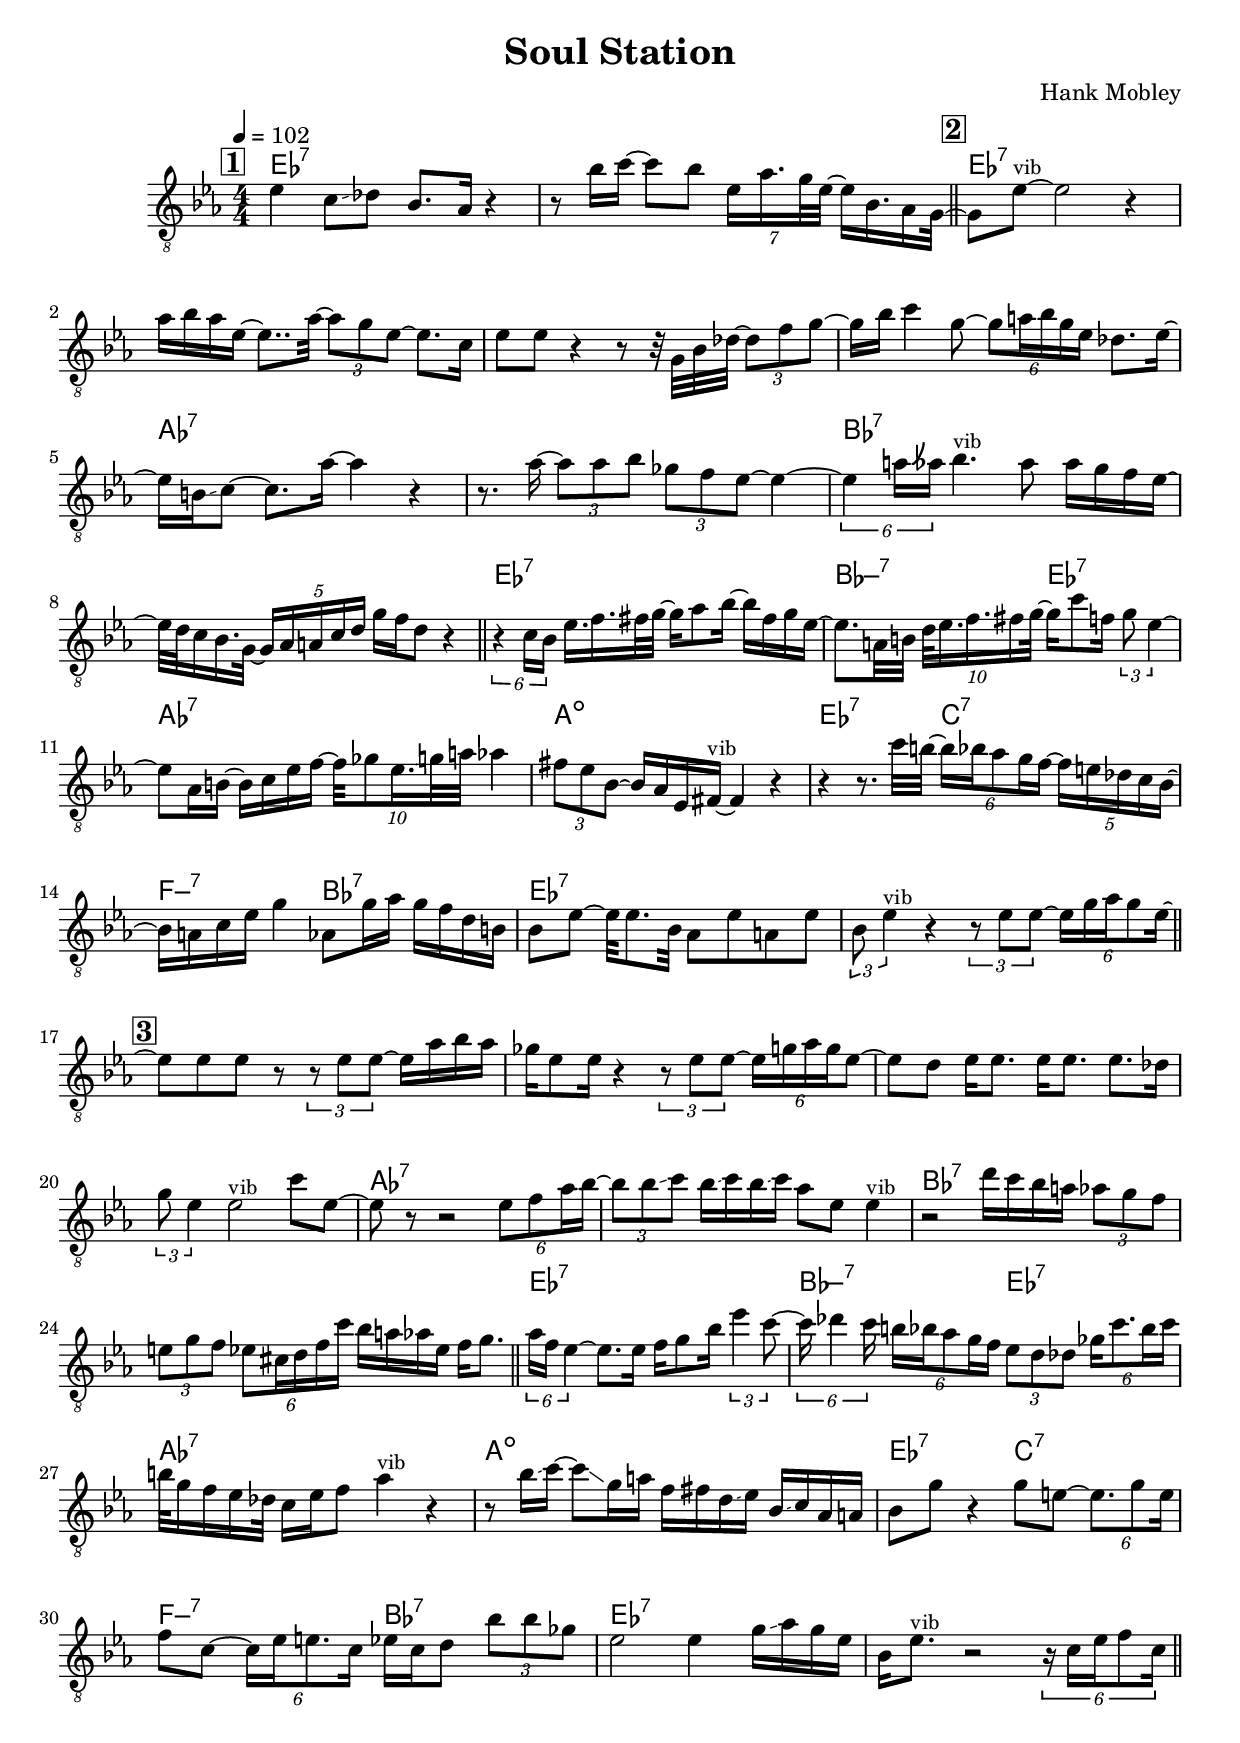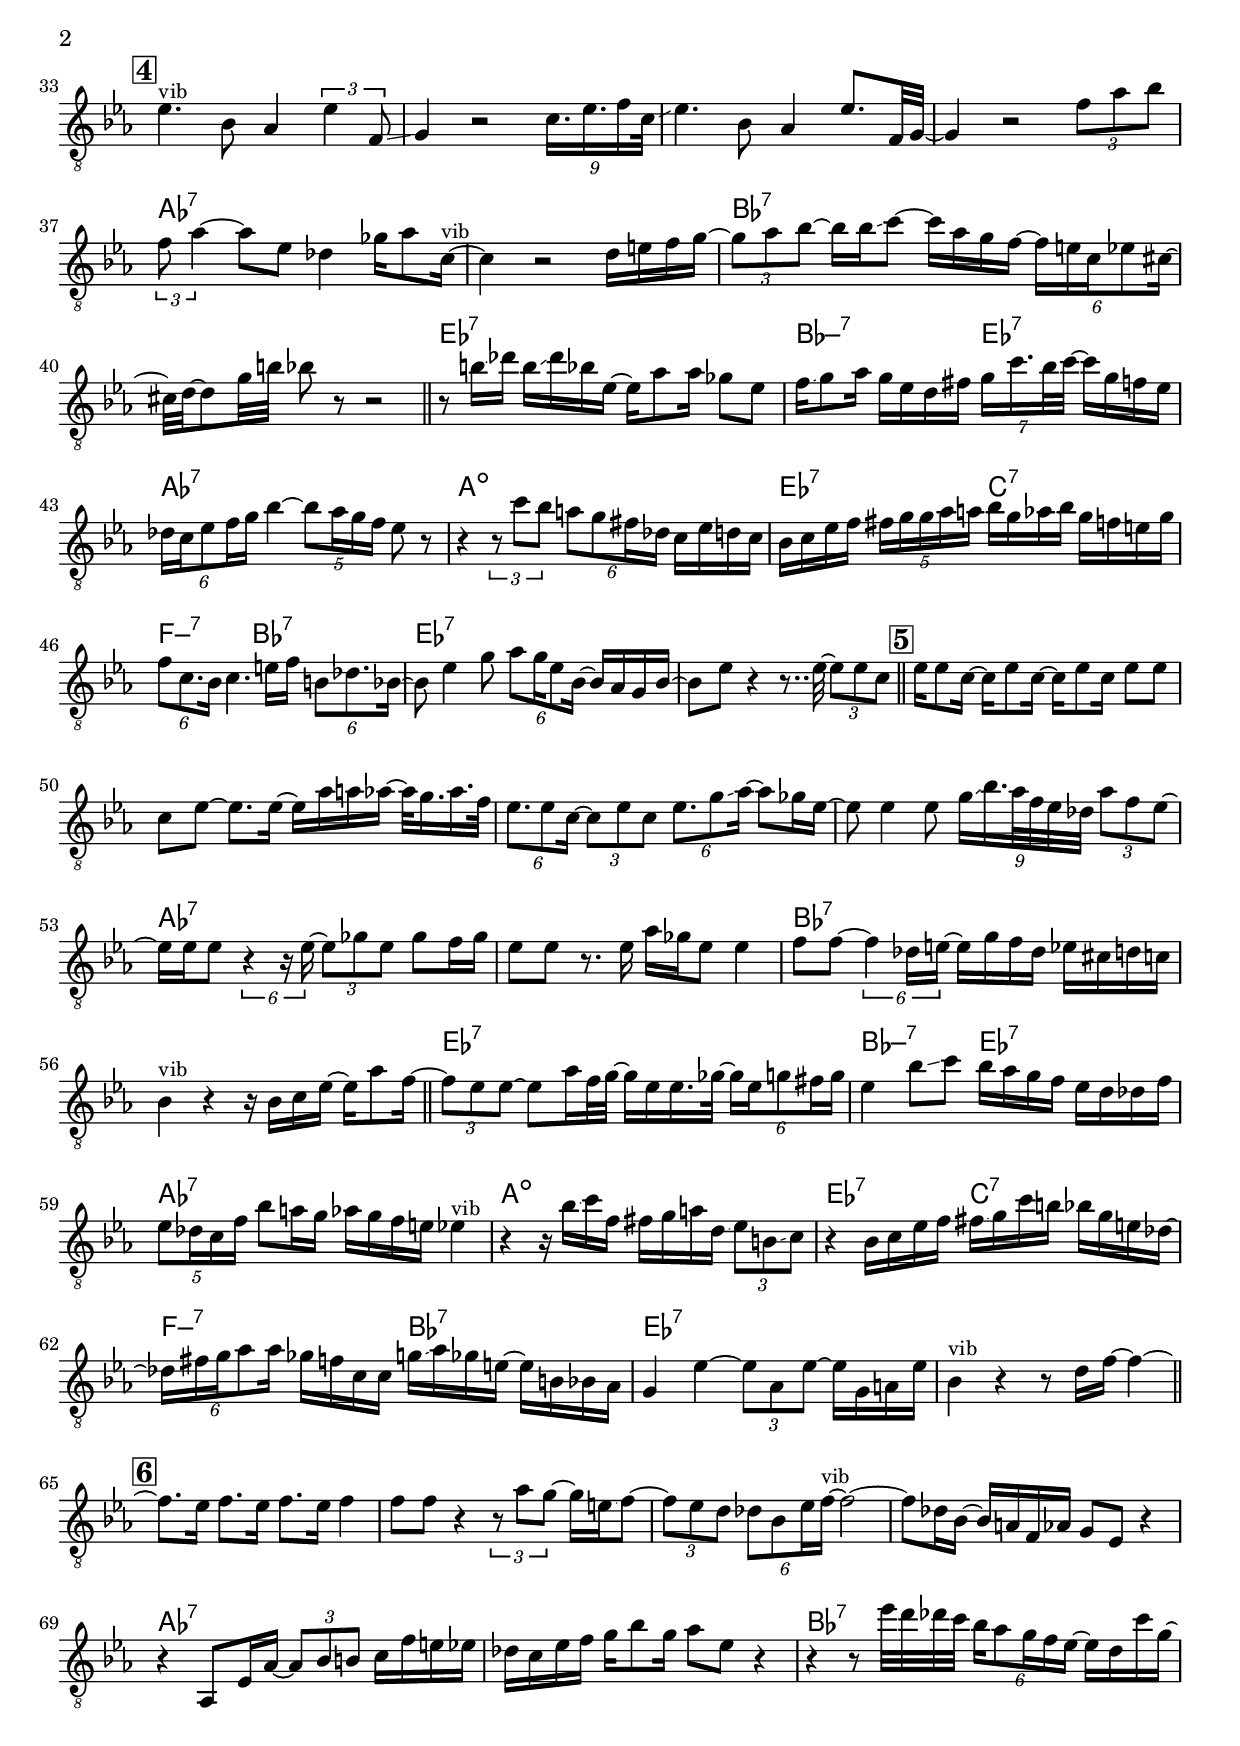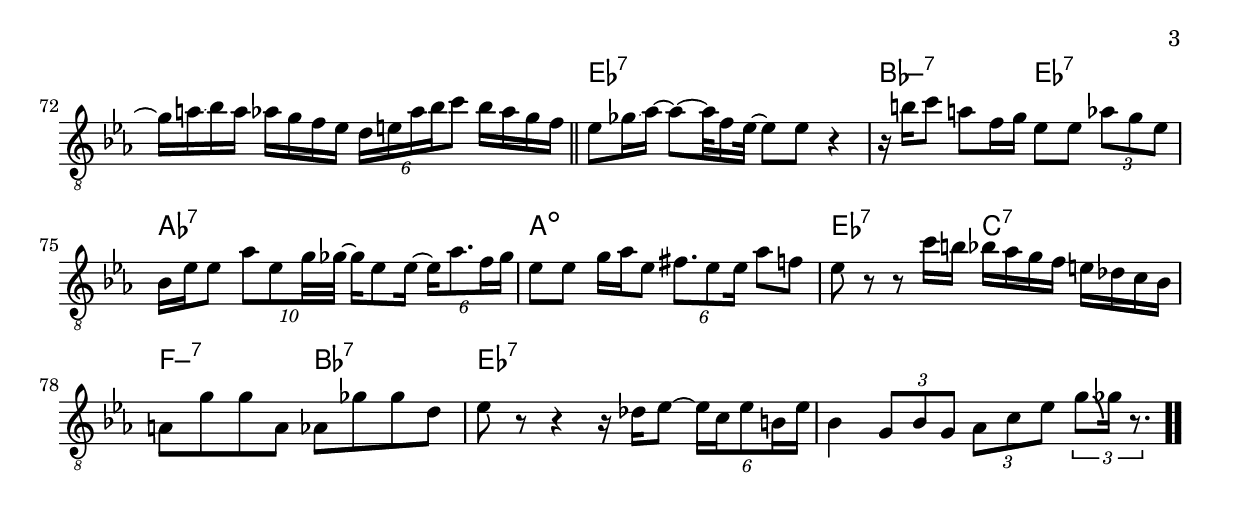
\version "2.13.2"

#(ly:set-option 'point-and-click #f)

\header {
  title = "Soul Station"
  composer = "Hank Mobley"
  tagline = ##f
}
global =
{
    \override Staff.TimeSignature #'style = #'()
    \time 4/4
    \clef "treble_8"
    \key es \major
    \override Rest #'direction = #'0
    \override MultiMeasureRest #'staff-position = #0
}
\score
{
<<
    \transpose c' c'

    \new ChordNames { \chords {
      \set majorSevenSymbol = \markup { "maj7" }
      \set minorChordModifier = \markup { \char ##x2013 }
      | es1:7 | s1 
      | es1:7 | s1 | s1 | s1 | aes1:7 | s1 | bes1:7 | s1 
      | es1:7 | bes2:min7 es2:7 | aes1:7 | a1:dim | es2:7 c2:7 | f2:min7 bes2:7 | es1:7 | s1 
      | s1 | s1 | s1 | s1 | aes1:7 | s1 | bes1:7 | s1 
      | es1:7 | bes2:min7 es2:7 | aes1:7 | a1:dim | es2:7 c2:7 | f2:min7 bes2:7 | es1:7 | s1 
      | s1 | s1 | s1 | s1 | aes1:7 | s1 | bes1:7 | s1 
      | es1:7 | bes2:min7 es2:7 | aes1:7 | a1:dim | es2:7 c2:7 | f2:min7 bes2:7 | es1:7 | s1 
      | s1 | s1 | s1 | s1 | aes1:7 | s1 | bes1:7 | s1 
      | es1:7 | bes2:min7 es2:7 | aes1:7 | a1:dim | es2:7 c2:7 | f2:min7 bes2:7 | es1:7 | s1 
      | s1 | s1 | s1 | s1 | aes1:7 | s1 | bes1:7 | s1 
      | es1:7 | bes2:min7 es2:7 | aes1:7 | a1:dim | es2:7 c2:7 | f2:min7 bes2:7 | es1:7 | s1|
      }
      }

    \new Staff
    <<
    \transpose c' c'

    {
      \global
  		%\override Score.MetronomeMark #'transparent = ##t
  		%\override Score.MetronomeMark #'stencil = ##f
  		
  		\override HorizontalBracket #'direction = #UP
  		\override HorizontalBracket #'bracket-flare = #'(0 . 0)
  		
  		\override TextSpanner #'dash-fraction = #1.0
  		\override TextSpanner #'bound-details #'left #'text = \markup{ \concat{\draw-line #'(0 . -1.0) \draw-line #'(1.0 . 0) }}
  		\override TextSpanner #'bound-details #'right #'text = \markup{ \concat{ \draw-line #'(1.0 . 0) \draw-line #'(0 . -1.0) }}
          \set Score.markFormatter = #format-mark-box-numbers


      \tempo 4 = 102
      \set Score.currentBarNumber = #-1
     
      \bar "||" \mark \default es'4 c'8\glissando  des'8 bes8. aes16 r4 
      | r8 bes'16 c''16~ c''8 bes'8 \tuplet 7/8 {es'16 aes'16. g'32 es'32~} es'16 bes16. aes16 g32~ 
      \bar "||" \mark \default g8 es'8~^\markup{\left-align \small vib} es'2 r4 
      | aes'16 bes'16 aes'16 es'16~ es'8.. aes'32~ \tuplet 3/2 {aes'8 g'8 es'8~} es'8. c'16 
      | es'8 es'8 r4 r8 r32 g32 bes32 des'32~ \tuplet 3/2 {des'8 f'8 g'8~} 
      | g'16 bes'16 c''4 g'8~ \tuplet 6/4 {g'8 a'16 bes'16 g'16 es'16} des'8. es'16~ 
      | es'16 b16\glissando  c'8~ c'8. aes'16~ aes'4 r4 
      | r8. aes'16~ \tuplet 3/2 {aes'8 aes'8 bes'8} \tuplet 3/2 {ges'8 f'8 es'8~} es'4~ 
      | \tuplet 6/4 {es'4 a'16\bendAfter #+4  aes'16} bes'4.^\markup{\left-align \small vib} aes'8 aes'16 g'16 f'16 es'16~ 
      | es'32 d'32 c'16 bes16. g32~ \tuplet 5/4 {g16 aes16 a16 c'16 d'16} g'16 f'16 d'8 r4 
      \bar "||" \tuplet 6/4 {r4 c'16 bes16} es'16. f'16. fis'32 g'32~ g'16 aes'8 bes'16~ bes'16 fis'16 g'16 es'16~ 
      | es'8. a32 b32 \tuplet 10/8 {d'32 es'16. f'16. fis'16\glissando  g'32~} g'16 c''8 f'16\glissando  \tuplet 3/2 {g'8 es'4~} 
      | es'8 aes16 b16~ b16 c'16 es'16 f'16~ \tuplet 10/8 {f'32 ges'8 es'16.\glissando  g'32 a'32} aes'4 
      | \tuplet 3/2 {fis'8 es'8 bes8~} bes16 aes16 es16 fis16~^\markup{\left-align \small vib} fis4 r4 
      | r4 r8. c''32 b'32~ \tuplet 6/4 {b'16 bes'16 aes'8 g'16 f'16~} \tuplet 5/4 {f'16 e'16 des'16 c'16 bes16~} 
      | bes16 a16 c'16 es'16 g'4 aes8 g'16 aes'16 g'16 f'16 d'16 b16 
      | bes8 es'8~ es'32 es'8. bes32 aes8 es'8 a8 es'8 
      | \tuplet 3/2 {bes8 es'4^\markup{\left-align \small vib}} r4 \tuplet 3/2 {r8 es'8 es'8~} \tuplet 6/4 {es'16 g'16 aes'16 g'8 es'16~} 
      \bar "||" \mark \default es'8 es'8 es'8 r8 \tuplet 3/2 {r8 es'8 es'8~} es'16 aes'16 bes'16 aes'16 
      | ges'16 es'8 es'16 r4 \tuplet 3/2 {r8 es'8 es'8~} \tuplet 6/4 {es'16 g'16 aes'16 g'16 es'8~} 
      | es'8 d'8 es'16 es'8. es'16 es'8. es'8. des'16 
      | \tuplet 3/2 {g'8 es'4} es'2^\markup{\left-align \small vib} c''8 es'8~ 
      | es'8 r8 r2 \tuplet 6/4 {es'8 f'8 aes'16 bes'16~} 
      | \tuplet 3/2 {bes'8 bes'8\glissando  c''8} bes'16\glissando  c''16 bes'16\glissando  c''16 aes'8 es'8 es'4^\markup{\left-align \small vib} 
      | r2 d''16 c''16 bes'16 a'16 \tuplet 3/2 {aes'8 g'8 f'8} 
      | \tuplet 3/2 {e'8 g'8 f'8} \tuplet 6/4 {es'8 cis'16 d'16 f'16 c''16} bes'16 a'16 aes'16 es'16 f'16 g'8. 
      \bar "||" \tuplet 6/4 {aes'16 f'16 es'4~} es'8. es'16 f'16\glissando  g'8 bes'16 \tuplet 3/2 {es''4 c''8~} 
      | \tuplet 6/4 {c''16\glissando  des''4 c''16} \tuplet 6/4 {b'16 bes'16 aes'8 g'16 f'16} \tuplet 3/2 {es'8 d'8 des'8} \tuplet 6/4 {ges'16 c''8. bes'16 c''16} 
      | b'32 g'16 f'16 es'16 des'32 c'16 es'16 f'8 aes'4^\markup{\left-align \small vib} r4 
      | r8 bes'16\glissando  c''16~ c''8\glissando  g'16 a'16 f'16\glissando  fis'16 d'16\glissando  es'16 bes16\glissando  c'16 aes16\glissando  a16 
      | bes8 g'8 r4 g'8 e'8~ \tuplet 6/4 {e'8. g'8 e'16} 
      | f'8 c'8~ \tuplet 6/4 {c'16 es'16\glissando  e'8. c'16} es'16 c'16 d'8 \tuplet 3/2 {bes'8 bes'8 ges'8} 
      | es'2 es'4 g'16\glissando  aes'16 g'16 es'16 
      | bes16 es'8.^\markup{\left-align \small vib} r2 \tuplet 6/4 {r16 c'16 es'16 f'8 c'16} 
      \bar "||" \mark \default es'4.^\markup{\left-align \small vib} bes8 aes4 \tuplet 3/2 {es'4 f8\glissando } 
      | g4 r2 \tuplet 9/8 {c'16. es'16. f'16 c'32\glissando } 
      | es'4. bes8 aes4 es'8. f32 g32~ 
      | g4 r2 \tuplet 3/2 {f'8 aes'8 bes'8} 
      | \tuplet 3/2 {f'8 aes'4~} aes'8 es'8 des'4 ges'16 aes'8 c'16~^\markup{\left-align \small vib} 
      | c'4 r2 d'16 e'16 f'16 g'16~ 
      | \tuplet 3/2 {g'8 aes'8 bes'8~} bes'16 bes'16\glissando  c''8~ c''16 aes'16 g'16 f'16~ \tuplet 6/4 {f'16 e'16 c'16 es'8 cis'16~} 
      | cis'32 d'32~ d'8 g'32 b'32 bes'8 r8 r2 
      \bar "||" r8 b'16\glissando  des''16 b'16\glissando  des''16 bes'16 es'16~ es'16 aes'8 aes'16 ges'8 es'8 
      | f'16\glissando  g'8 aes'16 g'16 es'16 d'16 fis'16 \tuplet 7/8 {g'16 c''16. bes'32 c''32~} c''16 g'16 f'16 es'16 
      | \tuplet 6/4 {des'16 c'16 es'8 f'16 g'16} bes'4~ \tuplet 5/4 {bes'8 aes'16 g'16 f'16} es'8 r8 
      | r4 \tuplet 3/2 {r8 c''8 bes'8} \tuplet 6/4 {a'8 g'8 fis'16 des'16} c'16 es'16 d'16 c'16 
      | bes16 c'16 es'16 f'16 \tuplet 5/4 {fis'16 g'16 g'16 aes'16 a'16} bes'16 g'16 aes'16 bes'16 g'16 f'16 e'16 g'16 
      | \tuplet 6/4 {f'8 c'8. bes16} c'4. e'16 f'16 \tuplet 6/4 {b8 des'8. bes16~} 
      | bes8 es'4 g'8 \tuplet 6/4 {aes'8 g'16 es'8 bes16~} bes16 aes16 g16 bes16~ 
      | bes8 es'8 r4 r8.. es'32~ \tuplet 3/2 {es'8 es'8 c'8} 
      \bar "||" \mark \default es'16 es'8 c'16~ c'16 es'8 c'16~ c'16 es'8 c'16 es'8 es'8 
      | c'8 es'8~ es'8. es'16~ es'16 aes'16\glissando  a'16 aes'16~ aes'32 g'16.\glissando  aes'16. f'32 
      | \tuplet 6/4 {es'8. es'8 c'16~} \tuplet 3/2 {c'8 es'8 c'8} \tuplet 6/4 {es'8. g'8\glissando  aes'16~} aes'8 ges'16 es'16~ 
      | es'8 es'4 es'8 \tuplet 9/8 {g'16\glissando  bes'16. aes'32 f'32 es'32 des'32} \tuplet 3/2 {aes'8 f'8 es'8~} 
      | es'16 es'16 es'8 \tuplet 6/4 {r4 r16 es'16~} \tuplet 3/2 {es'8 ges'8 es'8} ges'8 f'16 ges'16 
      | es'8 es'8 r8. es'16 aes'16 ges'16 es'8 es'4 
      | f'8 f'8~ \tuplet 6/4 {f'4 des'16 e'16~} e'16 g'16 f'16 des'16 es'16 cis'16 d'16 c'16 
      | bes4^\markup{\left-align \small vib} r4 r16 bes16 c'16 es'16~ es'16 aes'8 f'16~ 
      \bar "||" \tuplet 3/2 {f'8 es'8 es'8~} es'8 aes'16 f'32 g'32~ g'16 es'16 es'16. ges'32~ \tuplet 6/4 {ges'16 es'16 g'8 fis'16 g'16} 
      | es'4 bes'8\glissando  c''8 bes'16 aes'16 g'16 f'16 es'16 d'16 des'16 f'16 
      | \tuplet 5/4 {es'8 des'16 c'16 f'16} bes'8 a'16 g'16 aes'16 g'16 f'16 e'16 es'4^\markup{\left-align \small vib} 
      | r4 r16 bes'16\glissando  c''16 f'16\glissando  fis'16 g'16\glissando  a'16 d'16\glissando  \tuplet 3/2 {es'8 b8\glissando  c'8} 
      | r4 bes16 c'16 es'16 f'16 fis'16\glissando  g'16 c''16 b'16 bes'16 g'16 e'16 des'16~ 
      | \tuplet 6/4 {des'16 fis'16\glissando  g'16 aes'8 aes'16} ges'16 f'16 c'16 c'16 g'16\glissando  aes'16 ges'16 e'16~ e'16 b16 bes16 aes16 
      | g4 es'4~ \tuplet 3/2 {es'8 aes8 es'8~} es'16 g16\glissando  a16 es'16 
      | bes4^\markup{\left-align \small vib} r4 r8 d'16 f'16~ f'4~ 
      \bar "||" \mark \default f'8. es'16 f'8. es'16 f'8. es'16 f'4 
      | f'8 f'8 r4 \tuplet 3/2 {r8 aes'8 g'8~} g'16 e'16\glissando  f'8~ 
      | \tuplet 3/2 {f'8 es'8 d'8} \tuplet 6/4 {des'8 bes8 es'16\glissando  f'16~^\markup{\left-align \small vib}} f'2~ 
      | f'8 des'16 bes16~ bes16 a16 f16 aes16 g8 es8 r4 
      | r4 aes,8 es16 aes16~ \tuplet 3/2 {aes8 bes8\glissando  b8} c'16 f'16 e'16 es'16 
      | des'16 c'16 es'16 f'16 g'16 bes'8 g'16 aes'8 es'8 r4 
      | r4 r8 es''32 d''32 des''32 c''32 \tuplet 6/4 {bes'16 aes'8 g'16 f'16 es'16~} es'16 d'16 c''16 g'16~ 
      | g'16 a'16\glissando  bes'16 a'16 aes'16 g'16 f'16 es'16 \tuplet 6/4 {d'16 e'16 aes'16\glissando  bes'16 c''8} bes'16 aes'16 g'16 f'16 
      \bar "||" es'8 ges'16\glissando  aes'16~ aes'8~ aes'32 f'16 es'32~ es'8 es'8 r4 
      | r16 b'16 c''8 a'8 f'16 g'16 es'8 es'8 \tuplet 3/2 {aes'8 g'8 es'8} 
      | bes16 es'16 es'8 \tuplet 10/8 {aes'8 es'8 g'32 ges'32~} ges'16 es'8 es'16~ \tuplet 6/4 {es'16 aes'8. f'16\glissando  ges'16} 
      | es'8 es'8 g'16 aes'16 es'8 \tuplet 6/4 {fis'8. es'8 es'16} aes'8 f'8 
      | es'8 r8 r8 c''16 b'16 bes'16 aes'16 g'16 f'16 e'16 des'16 c'16 bes16 
      | a8 g'8 g'8 a8 aes8 ges'8 ges'8 d'8 
      | es'8 r8 r4 r16 des'16 es'8~ \tuplet 6/4 {es'16 c'16 es'8 b16 es'16} 
      | bes4 \tuplet 3/2 {g8 bes8 g8} \tuplet 3/2 {aes8 c'8 es'8} \tuplet 3/2 {g'8\bendAfter #-4  ges'16 r8.}\bar  ".."
    }
    >>
>>    
}
